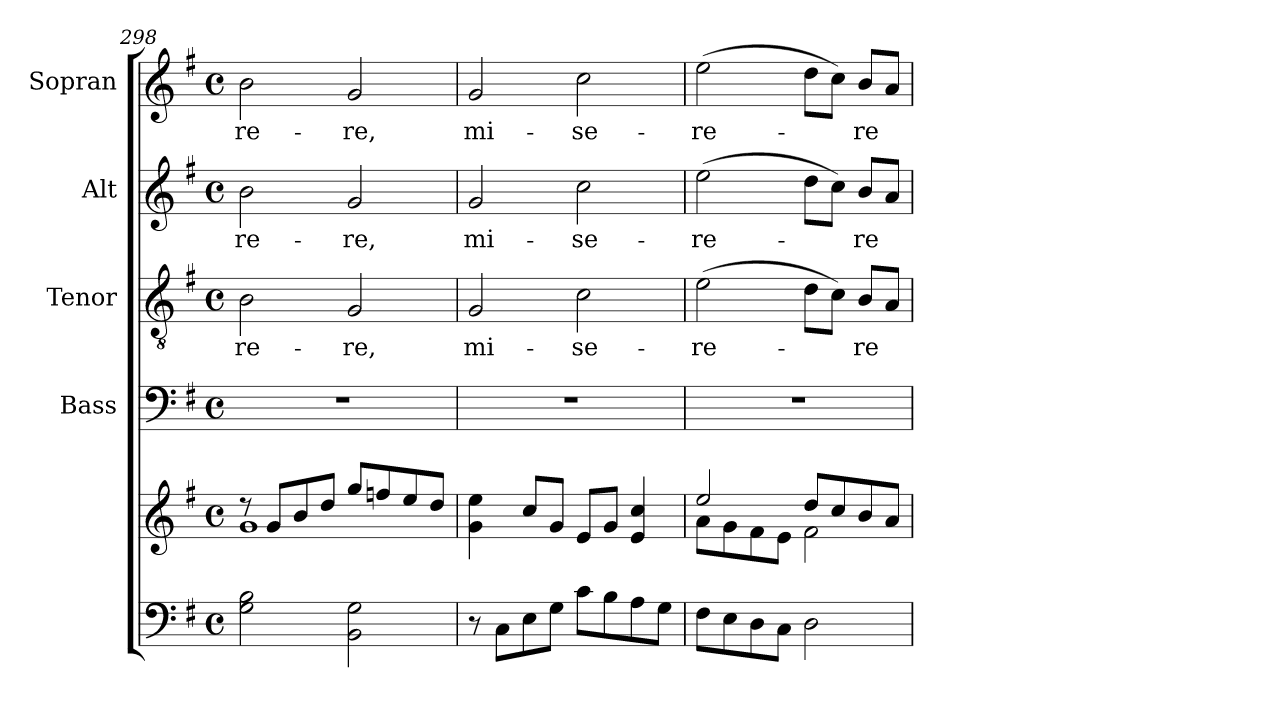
**kern	**kern	**kern	**kern	**text	**kern	**text	**kern	**text
*part5	*part5	*part4	*part3	*part3	*part2	*part2	*part1	*part1
*staff6	*staff5	*staff4	*staff3	*staff3	*staff2	*staff2	*staff1	*staff1
*	*	*I"Bass	*I"Tenor	*	*I"Alt	*	*I"Sopran	*
*	*	*I'B.	*I'T.	*	*I'A.	*	*I'S.	*
*clefF4	*clefG2	*clefF4	*clefGv2	*	*clefG2	*	*clefG2	*
*k[f#]	*k[f#]	*k[f#]	*k[f#]	*	*k[f#]	*	*k[f#]	*
*G:	*G:	*G:	*G:	*	*G:	*	*G:	*
*M4/4	*M4/4	*M4/4	*M4/4	*	*M4/4	*	*M4/4	*
*met(c)	*met(c)	*met(c)	*met(c)	*	*met(c)	*	*met(c)	*
=298	=298	=298	=298	=298	=298	=298	=298	=298
*	*^	*	*	*	*	*	*	*
!	!	!	!	!	!LO:LY:b	!	!LO:LY:b	!	!LO:LY:b
2G\ 2B\	8rdd	1g	1r	2B\	-re-	2b\	-re-	2b\	-re-
.	8g/L	.	.	.	.	.	.	.	.
.	8b/	.	.	.	.	.	.	.	.
.	8dd/J	.	.	.	.	.	.	.	.
!	!	!	!	!	!LO:LY:b	!	!LO:LY:b	!	!LO:LY:b
2BB\ 2G\	8gg/L	.	.	2G/	-re,	2g/	-re,	2g/	-re,
.	8ffn/	.	.	.	.	.	.	.	.
.	8ee/	.	.	.	.	.	.	.	.
.	8dd/J	.	.	.	.	.	.	.	.
*	*v	*v	*	*	*	*	*	*	*
=299	=299	=299	=299	=299	=299	=299	=299	=299
!	!	!	!	!LO:LY:b	!	!LO:LY:b	!	!LO:LY:b
8r	4g\ 4ee\	1r	2G/	mi-	2g/	mi-	2g/	mi-
8C\L	.	.	.	.	.	.	.	.
8E\	8cc/L	.	.	.	.	.	.	.
8G\J	8g/J	.	.	.	.	.	.	.
!	!	!	!	!LO:LY:b	!	!LO:LY:b	!	!LO:LY:b
8c\L	8e/L	.	2c\	-se-	2cc\	-se-	2cc\	-se-
8B\	8g/J	.	.	.	.	.	.	.
8A\	4e/ 4cc/	.	.	.	.	.	.	.
8G\J	.	.	.	.	.	.	.	.
!!LO:PB:g=z
=300	=300	=300	=300	=300	=300	=300	=300	=300
*	*^	*	*	*	*	*	*	*
!	!	!	!	!	!LO:LY:b	!	!LO:LY:b	!	!LO:LY:b
8F#\L	2ee/	8a\L	1r	(>2e\	-re-	(>2ee\	-re-	(>2ee\	-re-
8E\	.	8g\	.	.	.	.	.	.	.
8D\	.	8f#\	.	.	.	.	.	.	.
8C\J	.	8e\J	.	.	.	.	.	.	.
2D\	8dd/L	2f#\	.	8d\L	.	8dd\L	.	8dd\L	.
.	8cc/	.	.	8c\J)	.	8cc\J)	.	8cc\J)	.
!	!	!	!	!	!LO:LY:b	!	!LO:LY:b	!	!LO:LY:b
.	8b/	.	.	8B/L	-re	8b/L	-re	8b/L	-re
.	8a/J	.	.	8A/J	.	8a/J	.	8a/J	.
*	*v	*v	*	*	*	*	*	*	*
=	=	=	=	=	=	=	=	=
*-	*-	*-	*-	*-	*-	*-	*-	*-
